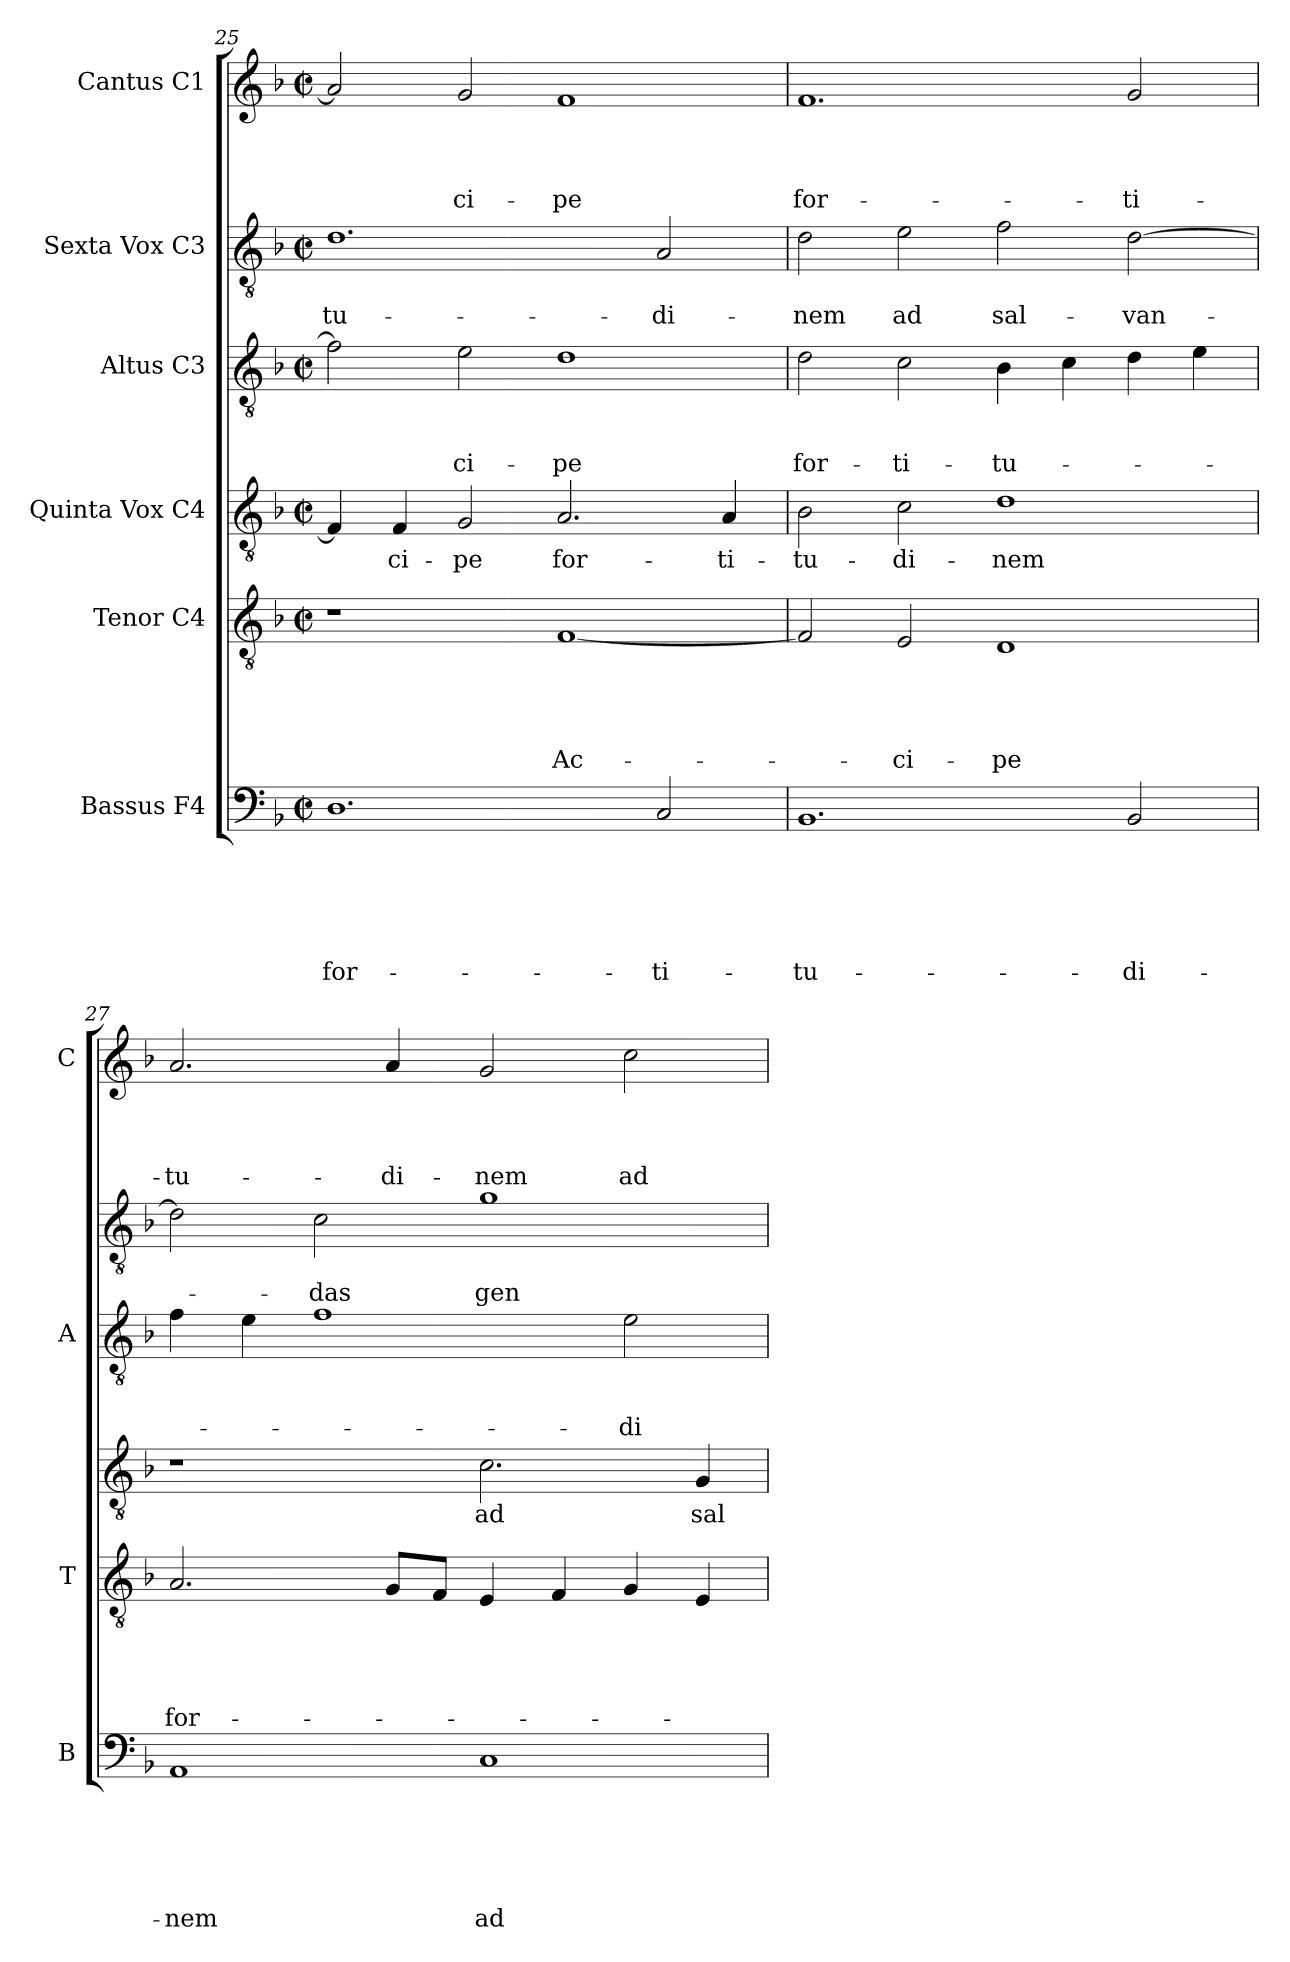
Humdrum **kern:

**kern	**text	**text	**text	**text	**text	**text	**kern	**text	**text	**text	**text	**text	**kern	**text	**kern	**text	**text	**text	**kern	**text	**text	**kern	**text	**text	**text	**text
*part6	*part6	*part6	*part6	*part6	*part6	*part6	*part5	*part5	*part5	*part5	*part5	*part5	*part4	*part4	*part3	*part3	*part3	*part3	*part2	*part2	*part2	*part1	*part1	*part1	*part1	*part1
*staff6	*staff6	*staff6	*staff6	*staff6	*staff6	*staff6	*staff5	*staff5	*staff5	*staff5	*staff5	*staff5	*staff4	*staff4	*staff3	*staff3	*staff3	*staff3	*staff2	*staff2	*staff2	*staff1	*staff1	*staff1	*staff1	*staff1
*I"Bassus F4	*	*	*	*	*	*	*I"Tenor C4	*	*	*	*	*	*I"Quinta Vox C4	*	*I"Altus C3	*	*	*	*I"Sexta Vox C3	*	*	*I"Cantus C1	*	*	*	*
*I'B	*	*	*	*	*	*	*I'T	*	*	*	*	*	*	*	*I'A	*	*	*	*	*	*	*I'C	*	*	*	*
*clefF4	*	*	*	*	*	*	*clefGv2	*	*	*	*	*	*clefGv2	*	*clefGv2	*	*	*	*clefGv2	*	*	*clefG2	*	*	*	*
*k[b-]	*	*	*	*	*	*	*k[b-]	*	*	*	*	*	*k[b-]	*	*k[b-]	*	*	*	*k[b-]	*	*	*k[b-]	*	*	*	*
*F:	*	*	*	*	*	*	*F:	*	*	*	*	*	*F:	*	*F:	*	*	*	*F:	*	*	*F:	*	*	*	*
*M2/2	*	*	*	*	*	*	*M2/2	*	*	*	*	*	*M2/2	*	*M2/2	*	*	*	*M2/2	*	*	*M2/2	*	*	*	*
*met(c|)	*	*	*	*	*	*	*met(c|)	*	*	*	*	*	*met(c|)	*	*met(c|)	*	*	*	*met(c|)	*	*	*met(c|)	*	*	*	*
=25	=25	=25	=25	=25	=25	=25	=25	=25	=25	=25	=25	=25	=25	=25	=25	=25	=25	=25	=25	=25	=25	=25	=25	=25	=25	=25
!	!	!	!	!	!	!LO:LY:b	!	!	!	!	!	!	!	!	!	!	!	!	!	!	!LO:LY:b	!	!	!	!	!
1.D	.	.	.	.	.	for-	1r	.	.	.	.	.	4F/]	.	2f\]	.	.	.	1.d	.	-tu-	2a/]	.	.	.	.
!	!	!	!	!	!	!	!	!	!	!	!	!	!	!LO:LY:b	!	!	!	!	!	!	!	!	!	!	!	!
.	.	.	.	.	.	.	.	.	.	.	.	.	4F/	-ci-	.	.	.	.	.	.	.	.	.	.	.	.
!	!	!	!	!	!	!	!	!	!	!	!	!	!	!LO:LY:b	!	!	!	!LO:LY:b	!	!	!	!	!	!	!	!LO:LY:b
.	.	.	.	.	.	.	.	.	.	.	.	.	2G/	-pe	2e\	.	.	-ci-	.	.	.	2g/	.	.	.	-ci-
!	!	!	!	!	!	!	!	!	!	!	!	!LO:LY:b	!	!LO:LY:b	!	!	!	!LO:LY:b	!	!	!	!	!	!	!	!LO:LY:b
.	.	.	.	.	.	.	[1F	.	.	.	.	Ac-	2.A/	for-	1d	.	.	-pe	.	.	.	1f	.	.	.	-pe
!	!	!	!	!	!	!LO:LY:b	!	!	!	!	!	!	!	!	!	!	!	!	!	!	!LO:LY:b	!	!	!	!	!
2C/	.	.	.	.	.	-ti-	.	.	.	.	.	.	.	.	.	.	.	.	2A/	.	-di-	.	.	.	.	.
!	!	!	!	!	!	!	!	!	!	!	!	!	!	!LO:LY:b	!	!	!	!	!	!	!	!	!	!	!	!
.	.	.	.	.	.	.	.	.	.	.	.	.	4A/	-ti-	.	.	.	.	.	.	.	.	.	.	.	.
=26	=26	=26	=26	=26	=26	=26	=26	=26	=26	=26	=26	=26	=26	=26	=26	=26	=26	=26	=26	=26	=26	=26	=26	=26	=26	=26
!	!	!	!	!	!	!LO:LY:b	!	!	!	!	!	!	!	!LO:LY:b	!	!	!	!LO:LY:b	!	!	!LO:LY:b	!	!	!	!	!LO:LY:b
1.BB-	.	.	.	.	.	-tu-	2F/]	.	.	.	.	.	2B-\	-tu-	2d\	.	.	for-	2d\	.	-nem	1.f	.	.	.	for-
!	!	!	!	!	!	!	!	!	!	!	!	!LO:LY:b	!	!LO:LY:b	!	!	!	!LO:LY:b	!	!	!LO:LY:b	!	!	!	!	!
.	.	.	.	.	.	.	2E/	.	.	.	.	-ci-	2c\	-di-	2c\	.	.	-ti-	2e\	.	ad	.	.	.	.	.
!	!	!	!	!	!	!	!	!	!	!	!	!LO:LY:b	!	!LO:LY:b	!	!	!	!LO:LY:b	!	!	!LO:LY:b	!	!	!	!	!
.	.	.	.	.	.	.	1D	.	.	.	.	-pe	1d	-nem	4B-\	.	.	-tu-	2f\	.	sal-	.	.	.	.	.
.	.	.	.	.	.	.	.	.	.	.	.	.	.	.	4c\	.	.	.	.	.	.	.	.	.	.	.
!	!	!	!	!	!	!LO:LY:b	!	!	!	!	!	!	!	!	!	!	!	!	!	!	!LO:LY:b	!	!	!	!	!LO:LY:b
2BB-/	.	.	.	.	.	-di-	.	.	.	.	.	.	.	.	4d\	.	.	.	[2d\	.	-van-	2g/	.	.	.	-ti-
.	.	.	.	.	.	.	.	.	.	.	.	.	.	.	4e\	.	.	.	.	.	.	.	.	.	.	.
=27	=27	=27	=27	=27	=27	=27	=27	=27	=27	=27	=27	=27	=27	=27	=27	=27	=27	=27	=27	=27	=27	=27	=27	=27	=27	=27
!	!	!	!	!	!	!LO:LY:b	!	!	!	!	!	!LO:LY:b	!	!	!	!	!	!	!	!	!	!	!	!	!	!LO:LY:b
1AA	.	.	.	.	.	-nem	2.A/	.	.	.	.	for-	1r	.	4f\	.	.	.	2d\]	.	.	2.a/	.	.	.	-tu-
.	.	.	.	.	.	.	.	.	.	.	.	.	.	.	4e\	.	.	.	.	.	.	.	.	.	.	.
!	!	!	!	!	!	!	!	!	!	!	!	!	!	!	!	!	!	!	!	!	!LO:LY:b	!	!	!	!	!
.	.	.	.	.	.	.	.	.	.	.	.	.	.	.	1f	.	.	.	2c\	.	-das	.	.	.	.	.
!	!	!	!	!	!	!	!	!	!	!	!	!	!	!	!	!	!	!	!	!	!	!	!	!	!	!LO:LY:b
.	.	.	.	.	.	.	8G/L	.	.	.	.	.	.	.	.	.	.	.	.	.	.	4a/	.	.	.	-di-
.	.	.	.	.	.	.	8F/J	.	.	.	.	.	.	.	.	.	.	.	.	.	.	.	.	.	.	.
!	!	!	!	!	!	!LO:LY:b	!	!	!	!	!	!	!	!LO:LY:b	!	!	!	!	!	!	!LO:LY:b	!	!	!	!	!LO:LY:b
1C	.	.	.	.	.	ad	4E/	.	.	.	.	.	2.c\	ad	.	.	.	.	1g	.	gen-	2g/	.	.	.	-nem
.	.	.	.	.	.	.	4F/	.	.	.	.	.	.	.	.	.	.	.	.	.	.	.	.	.	.	.
!	!	!	!	!	!	!	!	!	!	!	!	!	!	!	!	!	!	!LO:LY:b	!	!	!	!	!	!	!	!LO:LY:b
.	.	.	.	.	.	.	4G/	.	.	.	.	.	.	.	2e\	.	.	-di-	.	.	.	2cc\	.	.	.	ad
!	!	!	!	!	!	!	!	!	!	!	!	!	!	!LO:LY:b	!	!	!	!	!	!	!	!	!	!	!	!
.	.	.	.	.	.	.	4E/	.	.	.	.	.	4G/	sal-	.	.	.	.	.	.	.	.	.	.	.	.
=	=	=	=	=	=	=	=	=	=	=	=	=	=	=	=	=	=	=	=	=	=	=	=	=	=	=
*-	*-	*-	*-	*-	*-	*-	*-	*-	*-	*-	*-	*-	*-	*-	*-	*-	*-	*-	*-	*-	*-	*-	*-	*-	*-	*-
